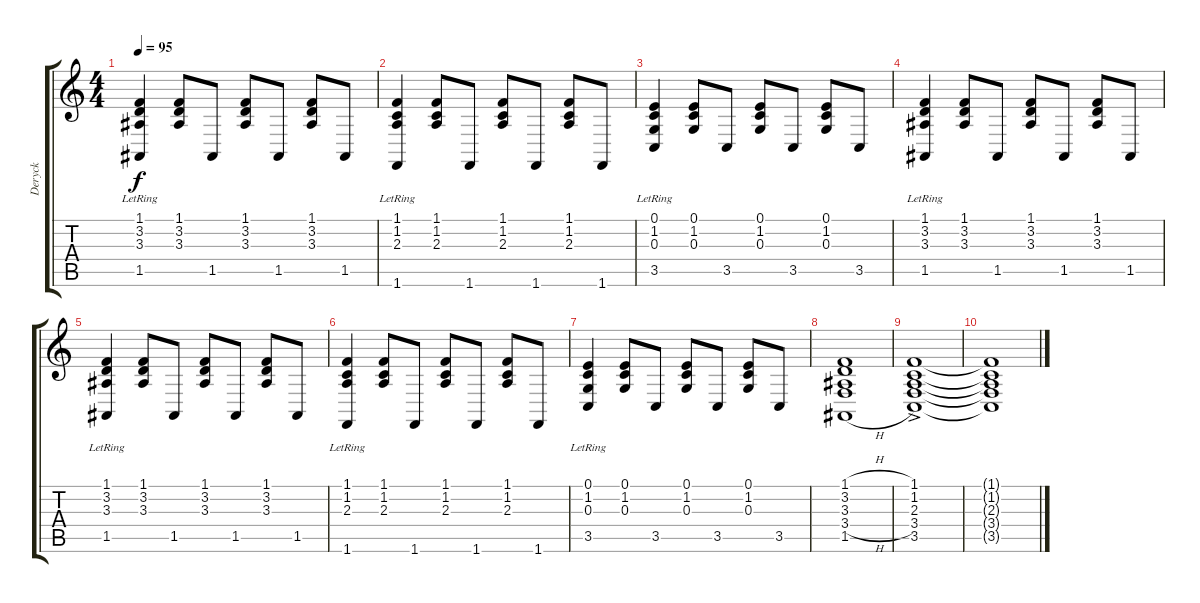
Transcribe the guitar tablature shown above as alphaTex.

\track ("Deryck" "Deryck") {instrument acousticgrandpiano}
\staff {score tabs}
\tuning (E4 B3 G3 D3 A2 E2) {hide}
\ts (4 4)
\tempo 95
\clef g2
\ks c
(1.1 3.2 3.3 1.5{lr}).4{dy f} (1.1 3.2 3.3).8 1.5.8 (1.1 3.2 3.3).8 1.5.8 (1.1 3.2 3.3).8 1.5.8 |
(1.1 1.2 2.3 1.6{lr}).4 (1.1 1.2 2.3).8 1.6.8 (1.1 1.2 2.3).8 1.6.8 (1.1 1.2 2.3).8 1.6.8 |
(0.1 1.2 0.3 3.5{lr}).4 (0.1 1.2 0.3).8 3.5.8 (0.1 1.2 0.3).8 3.5.8 (0.1 1.2 0.3).8 3.5.8 |
(1.1 3.2 3.3 1.5{lr}).4 (1.1 3.2 3.3).8 1.5.8 (1.1 3.2 3.3).8 1.5.8 (1.1 3.2 3.3).8 1.5.8 |
(1.1 3.2 3.3 1.5{lr}).4 (1.1 3.2 3.3).8 1.5.8 (1.1 3.2 3.3).8 1.5.8 (1.1 3.2 3.3).8 1.5.8 |
(1.1 1.2 2.3 1.6{lr}).4 (1.1 1.2 2.3).8 1.6.8 (1.1 1.2 2.3).8 1.6.8 (1.1 1.2 2.3).8 1.6.8 |
(0.1 1.2 0.3 3.5{lr}).4 (0.1 1.2 0.3).8 3.5.8 (0.1 1.2 0.3).8 3.5.8 (0.1 1.2 0.3).8 3.5.8 |
(1.1{h} 3.2{h} 3.3{h} 3.4{h} 1.5{h}).1 |
(1.1{ac} 1.2{ac} 2.3{ac} 3.4{ac} 3.5{ac}).1 |
(1.1{t} 1.2{t} 2.3{t} 3.4{t} 3.5{t}).1
